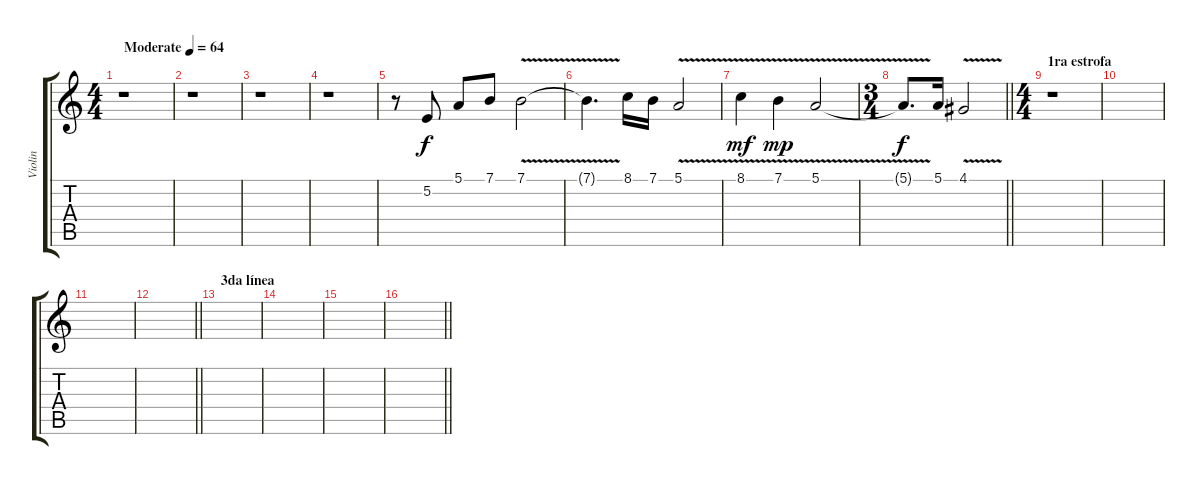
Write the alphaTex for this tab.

\track ("Violin" "Violin") {instrument violin}
\staff {score tabs}
\tuning (E4 B3 G3 D3 A2 E2) {hide}
\ts (4 4)
\tempo (64 "Moderate")
\clef g2
\ks c
r.1{dy f instrument violin} |
r.1 |
r.1 |
r.1 |
r.8 5.2.8 5.1.8 7.1.8 7.1{v}.2 |
7.1{t}.4{d} 8.1.16 7.1.16 5.1{v}.2 |
8.1{v}.4{dy mf} 7.1{v}.4{dy mp} 5.1{v}.2 |
\ts (3 4)
\barLineRight lightlight
5.1{t}.8{d dy f} 5.1.16 4.1{v}.2 |
\ts (4 4)
\section ("" "1ra estrofa")
r.1 |
|
|
\barLineRight lightlight
|
\section ("" "3da línea")
|
|
|
\barLineRight lightlight
